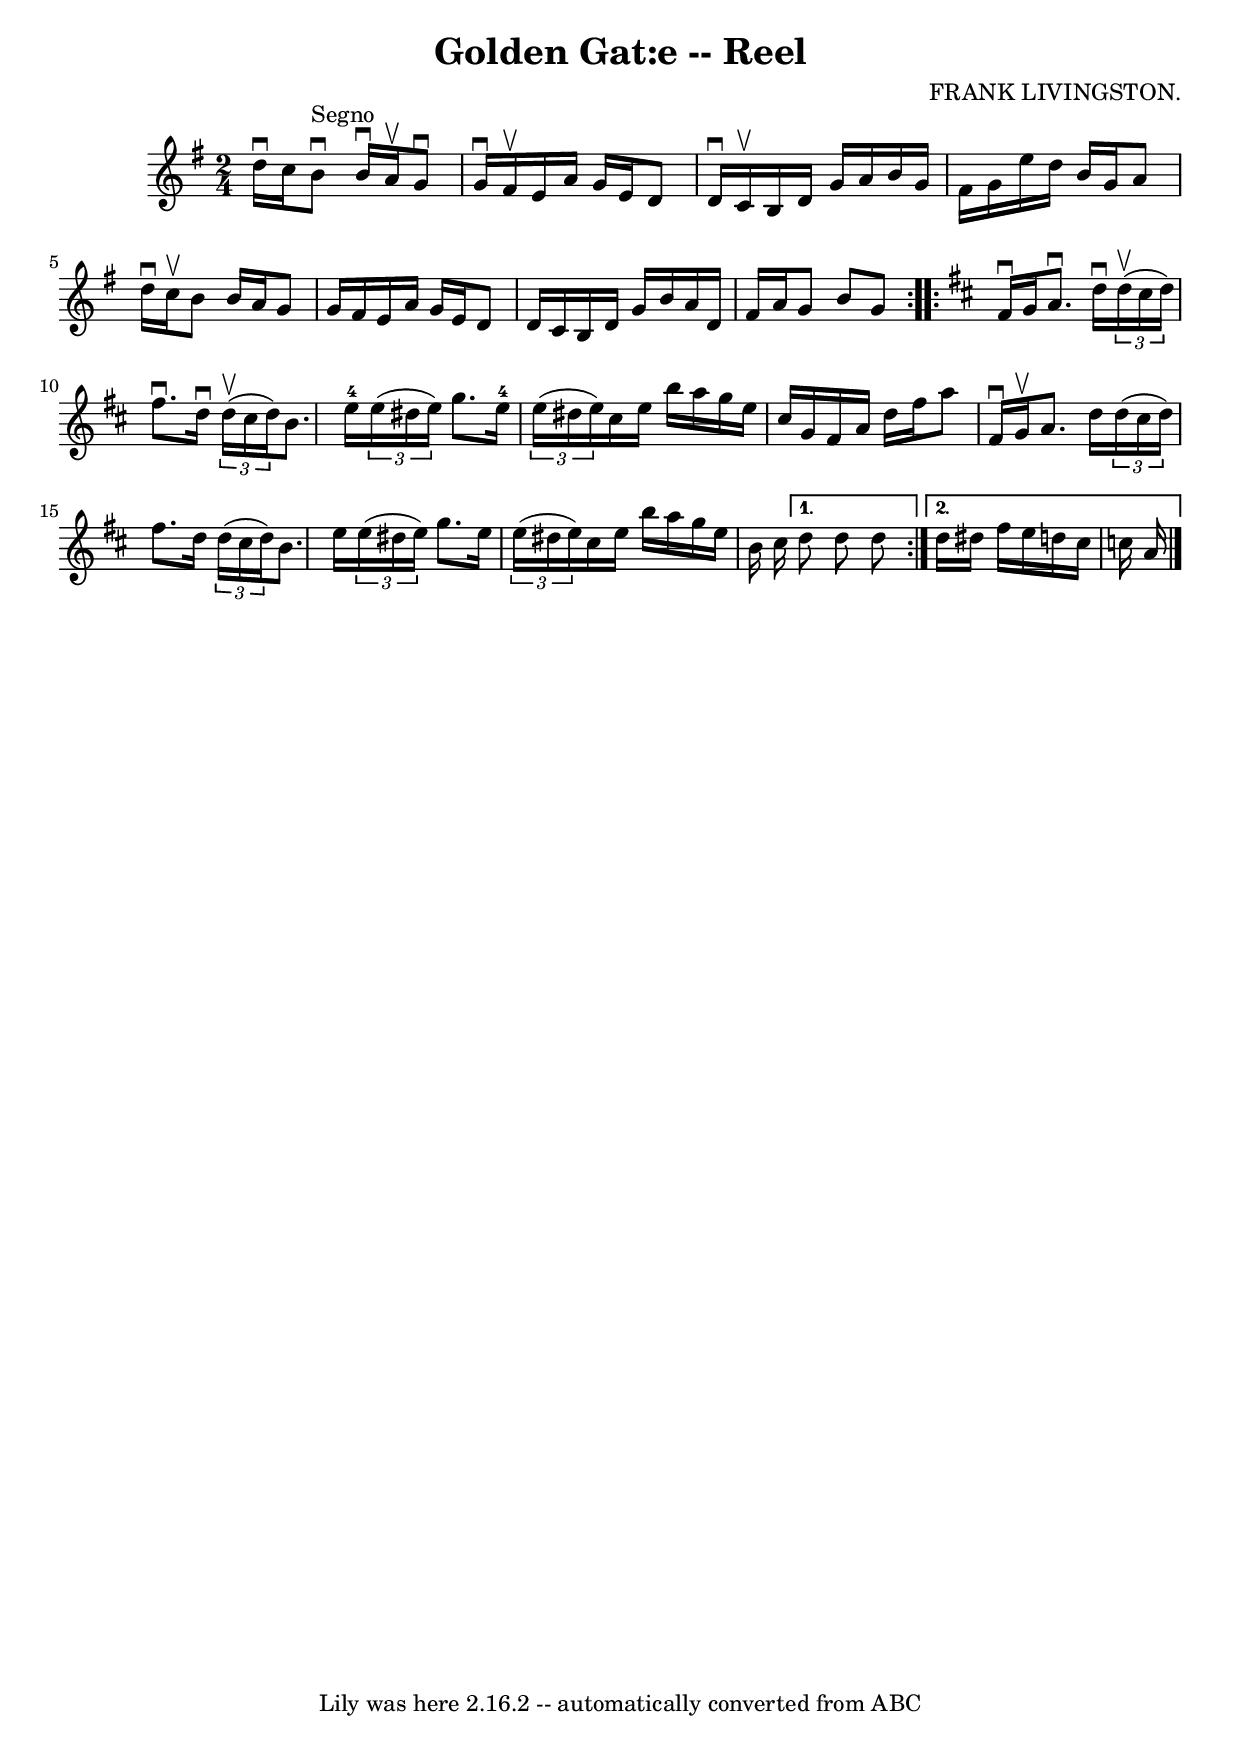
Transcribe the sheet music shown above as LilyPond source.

\version "2.16.2"
\include "Mammoth.ily"
\header {
  %% book = "Ryan's Mammoth Collection"
  composer = "FRANK LIVINGSTON."
  crossRefNumber = "1"
  footnotes = "\\\\325"
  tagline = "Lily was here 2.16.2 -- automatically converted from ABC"
  title = "Golden Gat:e -- Reel"

}
voicedefault =  {



  \repeat volta 2 {

    \time 2/4 
    \key g \major
    d''16^\downbow c''16    |
    b'8^"Segno"^\downbow b'16^\downbow a'16^\upbow g'8^\downbow g'16^\downbow fis'16^\upbow   |
    e'16 a'16 g'16 e'16 d'8    
    d'16^\downbow c'16^\upbow   |
    b16 d'16 g'16 a'16 b'16  
    g'16 fis'16 g'16    |
    e''16 d''16 b'16 g'16 a'8    
    d''16^\downbow c''16^\upbow   |
    b'8 b'16 a'16 g'8    
    g'16 fis'16    |
    e'16 a'16 g'16 e'16 d'8 d'16    
    c'16    |
    b16 d'16 g'16 b'16 a'16 d'16 fis'16    
    a'16    |
    g'8 b'8 g'8  
  }   
  \key d \major
  
  \repeat volta 2 {
    
    fis'16^\downbow g'16  |
    a'8.^\downbow d''16^\downbow   
    \times 2/3 { d''16^\upbow(cis''16 d''16) 
	       } fis''8.^\downbow   
    d''16^\downbow   \times 2/3 { d''16^\upbow(cis''16 d''16) 
				}   
    |
    b'8. e''16-4   \times 2/3 { e''16 (dis''16 e''16  
				) 
			      } g''8. e''16-4   \times 2/3 { e''16 (dis''16 e''16) 
							   }   
    |
    cis''16 e''16 b''16 a''16 g''16 e''16 cis''16    
    g'16    |
    fis'16 a'16 d''16 fis''16 a''8 fis'16^\downbow g'16^\upbow   |
    a'8. d''16    \times 2/3 { d''16 (
			       cis''16 d''16) 
			     } fis''8. d''16    \times 2/3 { d''16 (cis''16   
							     d''16) 
							   }   |
    b'8. e''16    \times 2/3 { e''16 (dis''16 
			       e''16) 
			     } g''8. e''16    \times 2/3 { e''16 (dis''16 e''16  
							) 
							 }   |
    cis''16 e''16 b''16 a''16 g''16 e''16    
    b'16 cis''16    
  } \alternative{{ d''8 d''8 d''8  
		 } { d''16    
		     dis''16 fis''16 e''16 d''!16 cis''16 c''16 a'16      
		     \bar "|."   
		   }
	       }

}

\score{
  <<

    \context Staff="default"
    {
      \voicedefault 
      
    }

  >>
  \layout {
    
  }
  \midi {
  }

}
